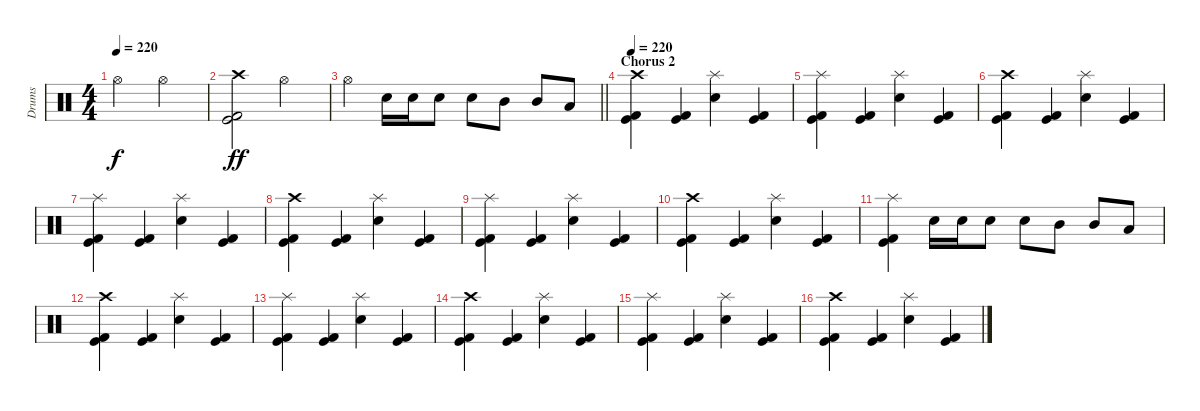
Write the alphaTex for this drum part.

\track ("Drums" "Drums") {instrument percussion}
\staff {score}
\articulation defaults
\ts (4 4)
\tempo 220
\clef neutral
\ks c "Hi-Hat (open)".2{dy f} "Hi-Hat (open)".2
|
("Crash high (hit)" "Kick (hit)" "Kick (hit) 2").2{dy ff} "Hi-Hat (open)".2 |
\barLineRight lightlight "Hi-Hat (open)".4 "Electric Snare (hit)".16 "Electric Snare (hit)".16 "Electric Snare (hit)".8 "Electric Snare (hit)".8 "Mid Tom (hit)".8 "Mid Tom (hit)".8 "Low Tom (hit)".8
|
\section ("" "Chorus 2")
\tempo 220
("Crash high (hit)" "Kick (hit)" "Kick (hit) 2").4 ("Kick (hit)" "Kick (hit) 2").4 ("Splash (hit)" "Electric Snare (hit)").4 ("Kick (hit)" "Kick (hit) 2").4 |
("Splash (hit)" "Kick (hit)" "Kick (hit) 2").4 ("Kick (hit)" "Kick (hit) 2").4 ("Splash (hit)" "Electric Snare (hit)").4 ("Kick (hit)" "Kick (hit) 2").4 |
("Crash high (hit)" "Kick (hit)" "Kick (hit) 2").4 ("Kick (hit)" "Kick (hit) 2").4 ("Splash (hit)" "Electric Snare (hit)").4 ("Kick (hit)" "Kick (hit) 2").4 |
("Splash (hit)" "Kick (hit)" "Kick (hit) 2").4 ("Kick (hit)" "Kick (hit) 2").4 ("Splash (hit)" "Electric Snare (hit)").4 ("Kick (hit)" "Kick (hit) 2").4 |
("Crash high (hit)" "Kick (hit)" "Kick (hit) 2").4 ("Kick (hit)" "Kick (hit) 2").4 ("Splash (hit)" "Electric Snare (hit)").4 ("Kick (hit)" "Kick (hit) 2").4 |
("Splash (hit)" "Kick (hit)" "Kick (hit) 2").4 ("Kick (hit)" "Kick (hit) 2").4 ("Splash (hit)" "Electric Snare (hit)").4 ("Kick (hit)" "Kick (hit) 2").4 |
("Crash high (hit)" "Kick (hit)" "Kick (hit) 2").4 ("Kick (hit)" "Kick (hit) 2").4 ("Splash (hit)" "Electric Snare (hit)").4 ("Kick (hit)" "Kick (hit) 2").4 |
("Splash (hit)" "Kick (hit)" "Kick (hit) 2").4 "Electric Snare (hit)".16 "Electric Snare (hit)".16 "Electric Snare (hit)".8 "Electric Snare (hit)".8 "Mid Tom (hit)".8 "Mid Tom (hit)".8 "Low Tom (hit)".8 |
("Crash high (hit)" "Kick (hit)" "Kick (hit) 2").4 ("Kick (hit)" "Kick (hit) 2").4 ("Splash (hit)" "Electric Snare (hit)").4 ("Kick (hit)" "Kick (hit) 2").4 |
("Splash (hit)" "Kick (hit)" "Kick (hit) 2").4 ("Kick (hit)" "Kick (hit) 2").4 ("Splash (hit)" "Electric Snare (hit)").4 ("Kick (hit)" "Kick (hit) 2").4 |
("Crash high (hit)" "Kick (hit)" "Kick (hit) 2").4 ("Kick (hit)" "Kick (hit) 2").4 ("Splash (hit)" "Electric Snare (hit)").4 ("Kick (hit)" "Kick (hit) 2").4 |
("Splash (hit)" "Kick (hit)" "Kick (hit) 2").4 ("Kick (hit)" "Kick (hit) 2").4 ("Splash (hit)" "Electric Snare (hit)").4 ("Kick (hit)" "Kick (hit) 2").4 |
("Crash high (hit)" "Kick (hit)" "Kick (hit) 2").4 ("Kick (hit)" "Kick (hit) 2").4 ("Splash (hit)" "Electric Snare (hit)").4 ("Kick (hit)" "Kick (hit) 2").4
